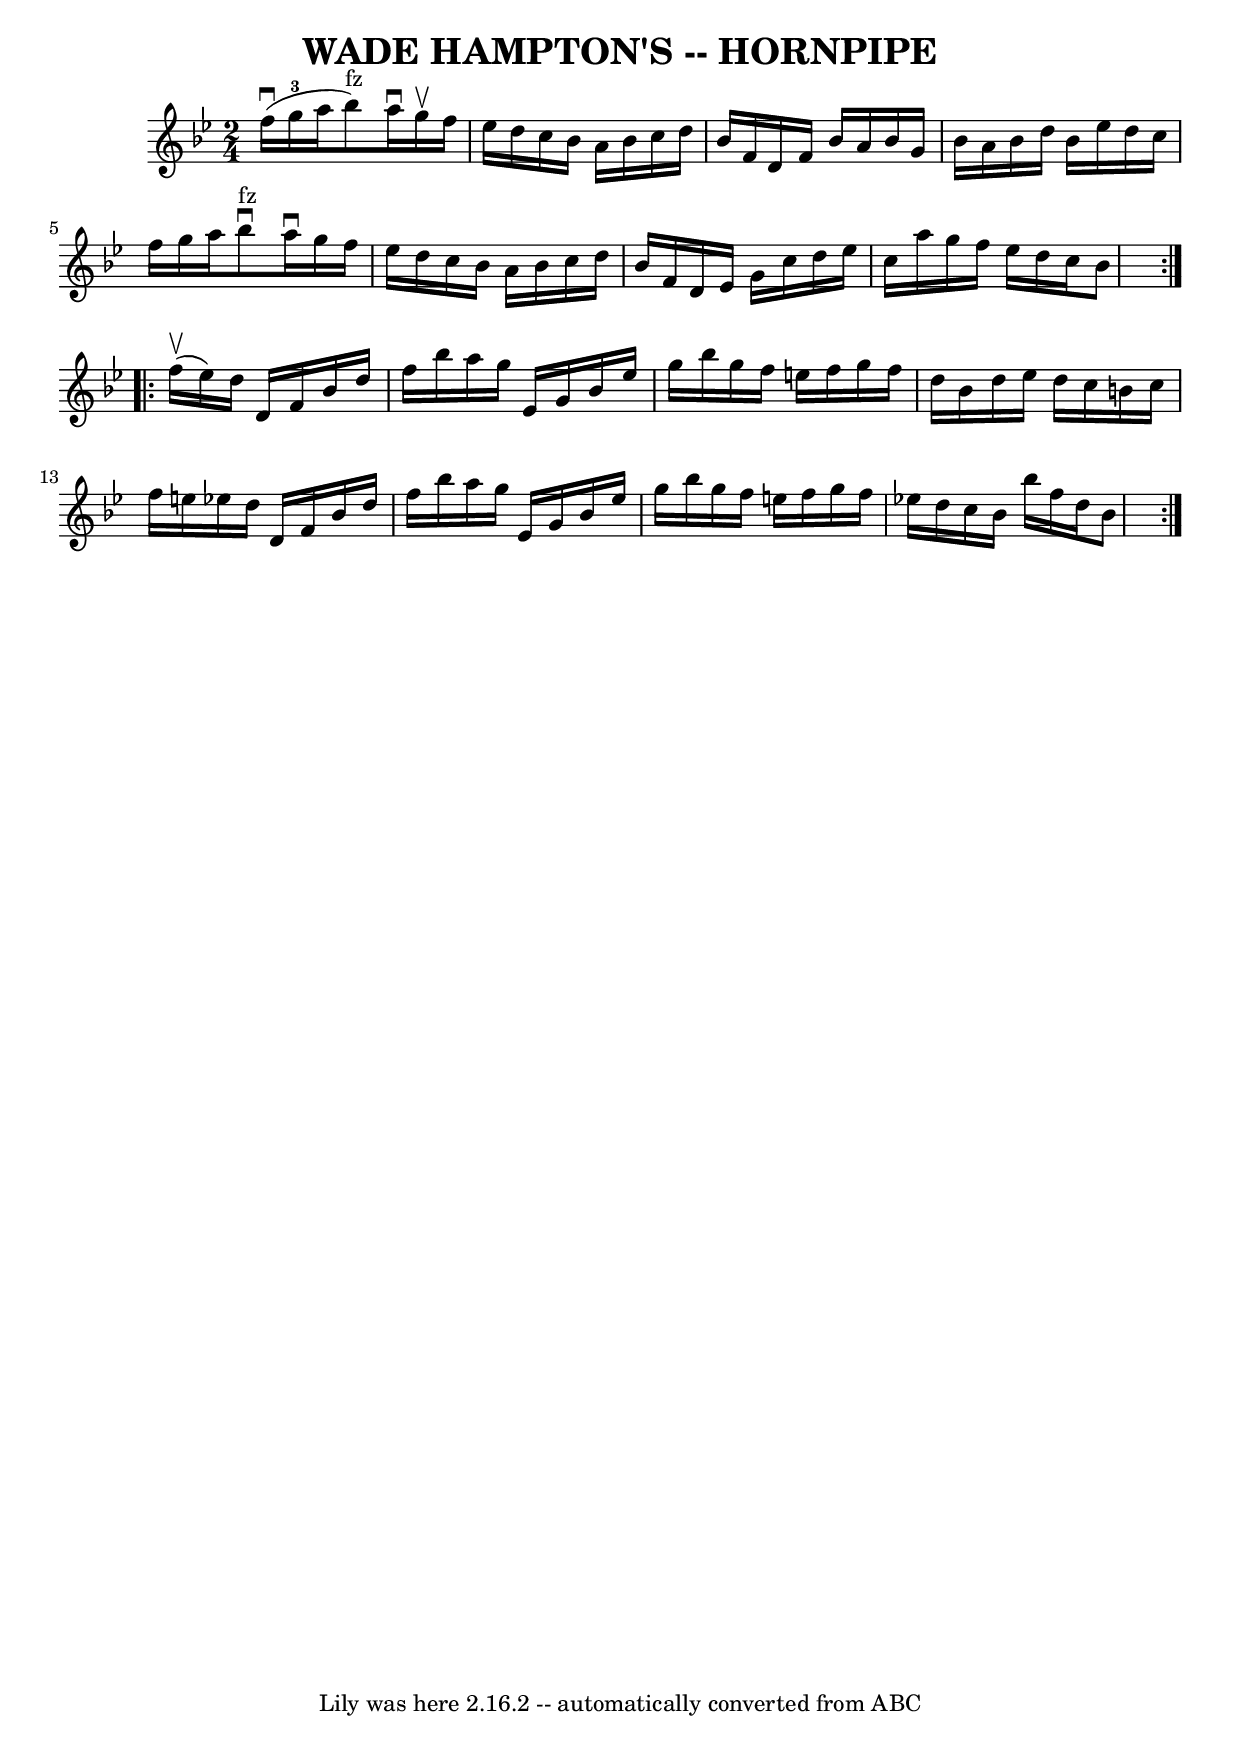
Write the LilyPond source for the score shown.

\version "2.16.2"
\include "Mammoth.ily"
\header {
  %% book = "Ryan's Mammoth Collection of Fiddle Tunes"
  crossRefNumber = "1"
  footnotes = ""
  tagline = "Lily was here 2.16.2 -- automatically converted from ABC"
  title = "WADE HAMPTON'S -- HORNPIPE"

}
voicedefault =  {



  \repeat volta 2 {

    \time 2/4 
    \key bes \major f''16 (^\downbow g''16-3 a''16         |
    bes''8^"fz") a''16^\downbow g''16^\upbow f''16    
    ees''16 d''16 c''16    |
    bes'16 a'16 bes'16 c''16    
    d''16 bes'16 f'16 d'16    |
    f'16 bes'16 a'16 bes'16  
    g'16 bes'16 a'16 bes'16    |
    d''16 bes'16 ees''16    
    d''16 c''16 f''16 g''16 a''16    | |
    bes''8^"fz"^\downbow a''16^\downbow g''16 f''16 ees''16 d''16 c''16   |
    bes'16 a'16 bes'16 c''16 d''16 bes'16 f'16    
    d'16    |
    ees'16 g'16 c''16 d''16 ees''16 c''16    
    a''16 g''16    |
    f''16 ees''16 d''16 c''16 bes'8    
  }   
  
  \repeat volta 2 {
    f''16 (^\upbow ees''16)       |
    d''16    
    d'16 f'16 bes'16 d''16 f''16 bes''16 a''16    |
    
    g''16 ees'16 g'16 bes'16 ees''16 g''16 bes''16 g''16     |
    f''16 e''16 f''16 g''16 f''16 d''16 bes'16    
    d''16    |
    ees''16 d''16 c''16 b'16 c''16 f''16    
    e''16 ees''!16    | |
    d''16 d'16 f'16 bes'16    
    d''16 f''16 bes''16 a''16    |
    g''16 ees'16 g'16    
    bes'16 ees''16 g''16 bes''16 g''16    |
    f''16 e''16    
    f''16 g''16 f''16 ees''!16 d''16 c''16    |
    bes'16    
    bes''16 f''16 d''16 bes'8    
  }   

}

\score{
  <<

    \context Staff="default"
    {
      \voicedefault 
      
    }

  >>
  \layout {
    
  }
  \midi {
  }

}
